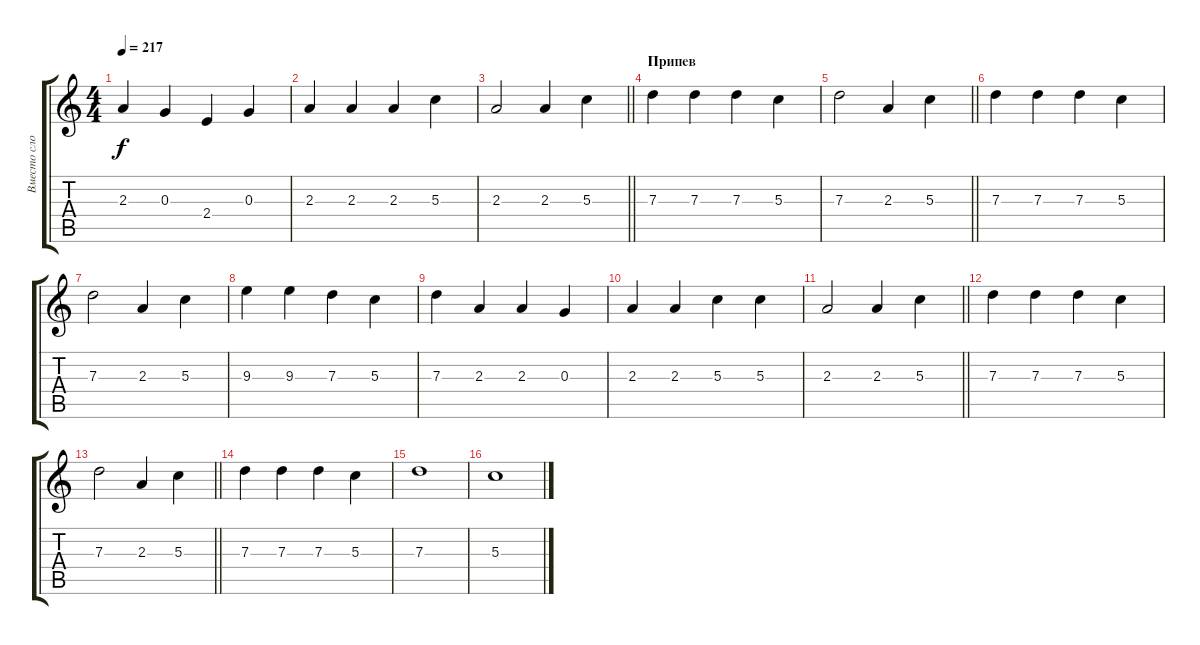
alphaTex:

\track ("Вместо слов" "Вместо сло") {instrument acousticguitarsteel}
\staff {score tabs}
\tuning (E4 B3 G3 D3 A2 E2) {hide}
\ts (4 4)
\tempo 217
\clef g2
\ks c
2.3.4{dy f} 0.3.4 2.4.4 0.3.4 |
2.3.4 2.3.4 2.3.4 5.3.4 |
\barLineRight lightlight
2.3.2 2.3.4 5.3.4 |
\section ("" "Припев")
7.3.4 7.3.4 7.3.4 5.3.4 |
\barLineRight lightlight
7.3.2 2.3.4 5.3.4 |
7.3.4 7.3.4 7.3.4 5.3.4 |
7.3.2 2.3.4 5.3.4 |
9.3.4 9.3.4 7.3.4 5.3.4 |
7.3.4 2.3.4 2.3.4 0.3.4 |
2.3.4 2.3.4 5.3.4 5.3.4 |
\barLineRight lightlight
2.3.2 2.3.4 5.3.4 |
7.3.4 7.3.4 7.3.4 5.3.4 |
\barLineRight lightlight
7.3.2 2.3.4 5.3.4 |
7.3.4 7.3.4 7.3.4 5.3.4 |
7.3.1 |
5.3.1
